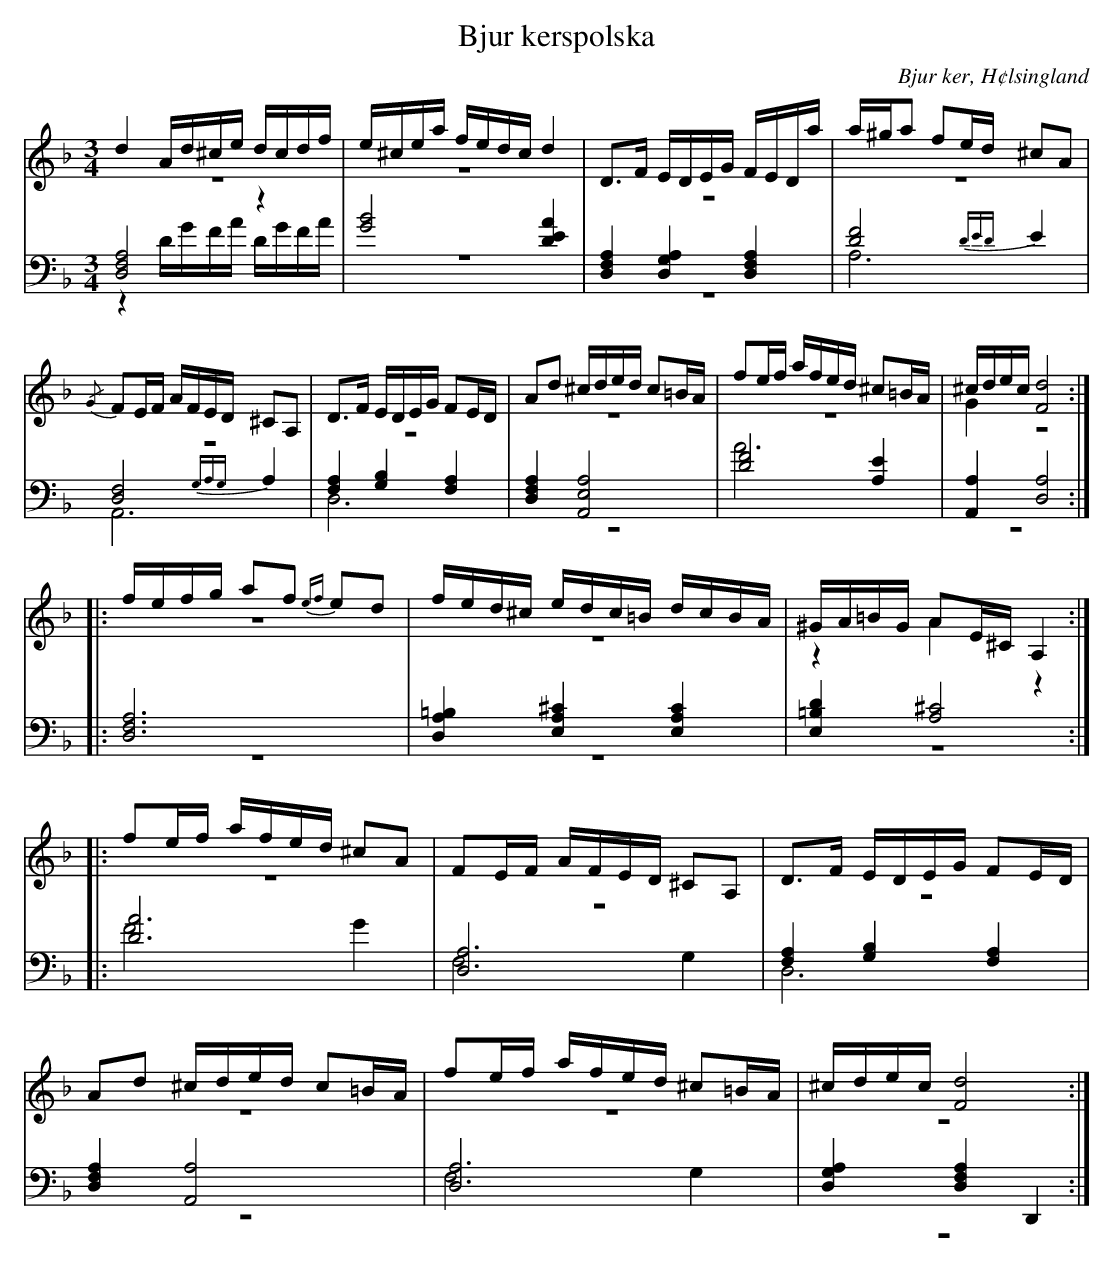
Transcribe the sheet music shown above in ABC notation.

X:1
T: Bjur kerspolska
O: Bjur ker, H¢lsingland
M: 3/4
L: 1/16
K: Dm
V:1
V:2 merge
V:3
V:4 merge
V:1
d4 Ad^ce dcdf |e^cea fedc d4|D2>F2 EDEG FEDa|a^ga2 f2ed ^c2A2|
{/G}F2EF AFED ^C2A,2|D2>F2 EDEG F2ED|A2d2 ^cded c2=BA|f2ef afed ^c2=BA|^cdec [F8d8]:|
|:fefg a2f2 {ef}e2d2 |fed^c edc=B dcBA|^GA=BG A2E^C A,4:|
|:f2ef afed ^c2A2|F2EF AFED ^C2A,2|D2>F2 EDEG F2ED|
A2d2 ^cded c2=BA|f2ef afed ^c2=BA|^cdec [F8d8]:|
V:2
z12|z12|z12|z12|
z12|z12|z12|z12|G4 z8:|
|:z12|z12|z4 A4 z4:|
|:z12|z12|z12|
z12|z12|z12:|
V:3 clef=bass
[D,8F,8A,8] z4|[G8B8] [D4E4A4]|[D,4F,4A,4] [D,4G,4A,4] [D,4F,4A,4]|[D8F8] {DED}E4|
[D,8F,8] {G,A,G,}A,4|[F,4A,4] [G,4B,4] [F,4A,4]|[D,4F,4A,4] [A,,8E,8A,8]|[D8F8] [A,4E4]|[A,,4A,4] [D,8A,8]:|
|:[D,12F,12A,12]|[D,4A,4=B,4] [E,4A,4^C4] [E,4A,4C4]|[E,4=B,4D4] [A,8^C8]:|
|:[D12A12]|[D,12A,12]|[F,4A,4] [G,4B,4] [F,4A,4]|
[D,4F,4A,4] [A,,8A,8]|[D,12A,12]|[D,4G,4A,4] [D,4F,4A,4] D,,4:|
V:4 clef=bass
z4 DGFA DGFA|z12|z12|A,12|
A,,12|D,12|z12|A12|z12:|
|:z12|z12|z12:|
|:F8 G4|F,8 G,4|D,12|
z12|F,8 G,4|z12:|
